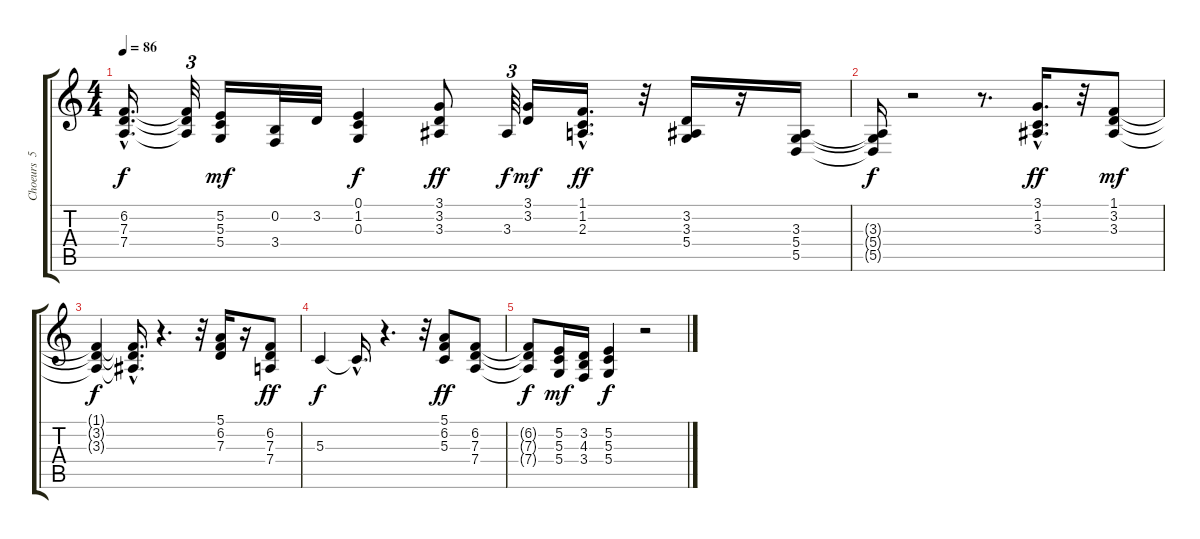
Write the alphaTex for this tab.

\track ("Choeurs  5" "Choeurs  5") {instrument voiceoohs}
\staff {score tabs}
\tuning (E4 B3 G3 D3 A2 E2) {hide}
\ts (4 4)
\tempo 86
\clef g2
\ks c
(6.2{hac t} 7.3{hac t} 7.4{hac t}).16{d dy f} (6.2{t} 7.3{t} 7.4{t}).32{tu (3 2)} (5.2 5.3 5.4).16{dy mf} (0.2 3.4).32 3.2.32 (0.1 1.2 0.3).4{dy f} (3.1 3.2 3.3).8{dy ff} 3.3.64{tu (3 2) dy f} (3.1 3.2).16{dy mf} (1.1{hac} 1.2{hac} 2.3{hac}).16{d dy ff} r.32 (3.2 3.3 5.4).16 r.16 (3.3 5.4 5.5).16 |
(3.3{t} 5.4{t} 5.5{t}).16{dy f} r.2 r.8{d} (3.1{hac} 1.2{hac} 3.3{hac}).16{d dy ff} r.32 (1.1 3.2 3.3).8{dy mf} |
(1.1{t} 3.2{t} 3.3{t}).4{dy f} (1.1{hac t} 3.2{hac t} 3.3{hac t}).16{d} r.4{d} r.32 (5.1 6.2 7.3).16 r.16 (6.2 7.3 7.4).8{dy ff} |
5.3.4{dy f} 5.3{hac t}.16{d} r.4{d} r.32 (5.1 6.2 5.3).8{dy ff} (6.2 7.3 7.4).8 |
(6.2{t} 7.3{t} 7.4{t}).8{dy f} (5.2 5.3 5.4).16{dy mf} (3.2 4.3 3.4).16 (5.2 5.3 5.4).4{dy f} r.2
